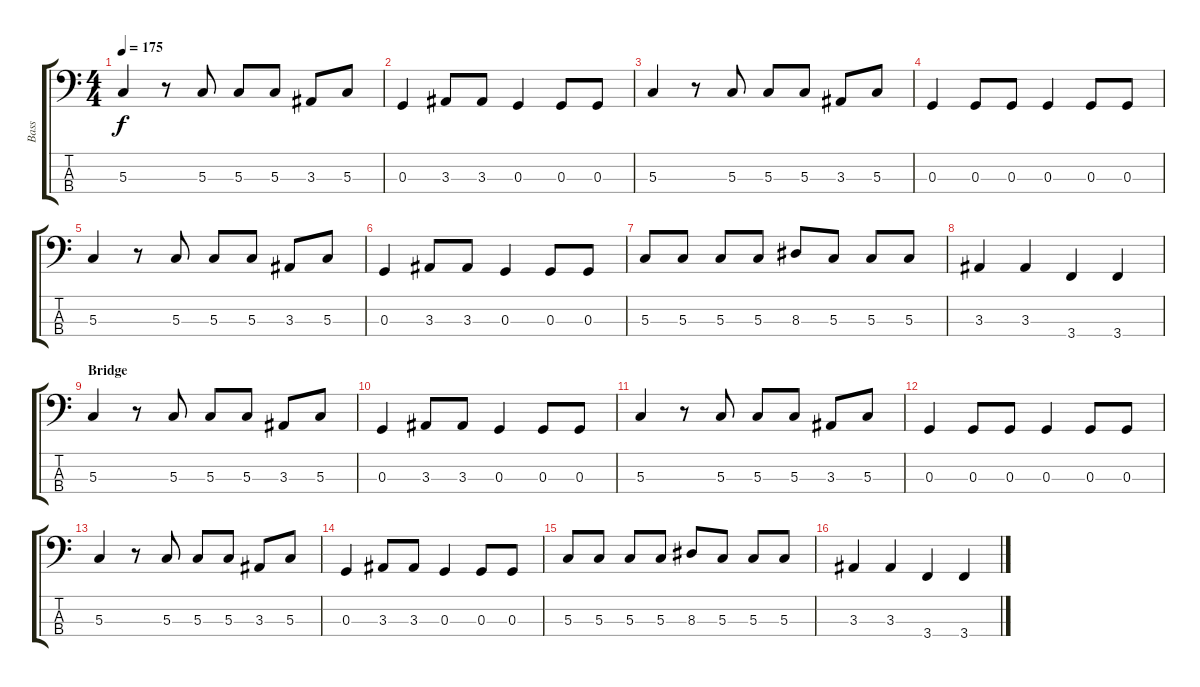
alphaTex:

\track ("Bass" "Bass") {instrument electricbasspick}
\staff {score tabs}
\tuning (F2 C2 G1 D1) {hide}
\ts (4 4)
\tempo 175
\clef f4
\ks c
5.3.4{dy f} r.8 5.3.8 5.3.8 5.3.8 3.3.8 5.3.8 |
0.3.4 3.3.8 3.3.8 0.3.4 0.3.8 0.3.8 |
5.3.4 r.8 5.3.8 5.3.8 5.3.8 3.3.8 5.3.8 |
0.3.4 0.3.8 0.3.8 0.3.4 0.3.8 0.3.8 |
5.3.4 r.8 5.3.8 5.3.8 5.3.8 3.3.8 5.3.8 |
0.3.4 3.3.8 3.3.8 0.3.4 0.3.8 0.3.8 |
5.3.8 5.3.8 5.3.8 5.3.8 8.3.8 5.3.8 5.3.8 5.3.8 |
3.3.4 3.3.4 3.4.4 3.4.4 |
\section ("" "Bridge")
5.3.4 r.8 5.3.8 5.3.8 5.3.8 3.3.8 5.3.8 |
0.3.4 3.3.8 3.3.8 0.3.4 0.3.8 0.3.8 |
5.3.4 r.8 5.3.8 5.3.8 5.3.8 3.3.8 5.3.8 |
0.3.4 0.3.8 0.3.8 0.3.4 0.3.8 0.3.8 |
5.3.4 r.8 5.3.8 5.3.8 5.3.8 3.3.8 5.3.8 |
0.3.4 3.3.8 3.3.8 0.3.4 0.3.8 0.3.8 |
5.3.8 5.3.8 5.3.8 5.3.8 8.3.8 5.3.8 5.3.8 5.3.8 |
3.3.4 3.3.4 3.4.4 3.4.4
